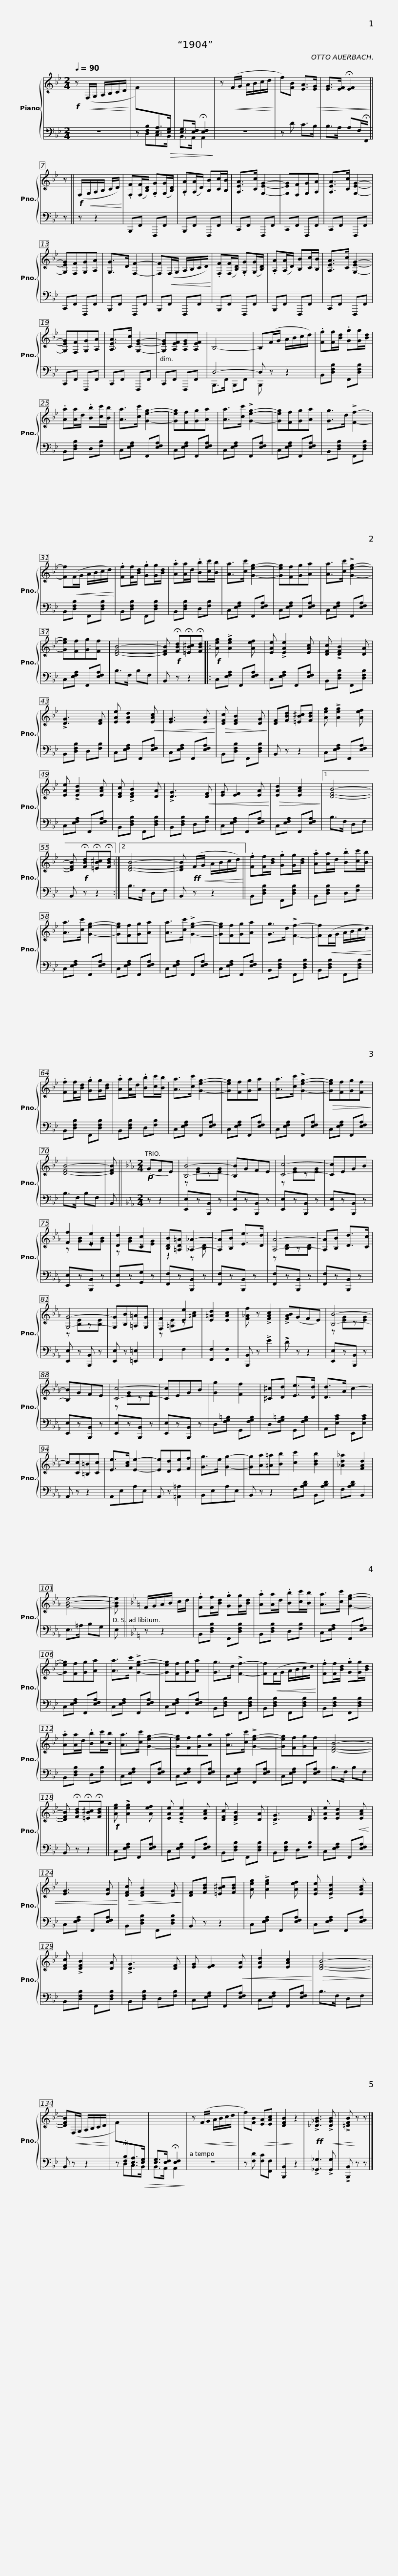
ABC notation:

X:1
%%score { ( 1 4 ) | ( 2 3 ) }
L:1/8
Q:1/4=90
M:2/4
I:linebreak $
K:Bb
V:1 treble
V:4 treble
V:2 bass
V:3 bass
V:1
!f! z!<(! (F,/G,/ A,/B,/C/D/!<)! | F)[I:staff +1][F,B,][E,A,]>[E,G,] |[I:staff -1] x4 | z!<(! (F/G/ A/B/c/d/!<)! | f)[FB] [EA]>!>(![EG] | %5
 [EG]>[EF] !fermata![EF]2!>)! ||$ z ||!f! (F,/!<(!G,/A,/B,/ C/D/)!<)! | .[F,F]([F,F]/[B,D]/) .[G,G]([G,G]/[B,D]/) | .[A,A]([A,A]/D/) [B,B][Cc]/[B,B]/ | %10
 [A,EA]>[Cc] [G,EG]2- | [G,EG][F,F][G,G][A,A] |$ [A,EA]>[Cc] [G,EG]2- | [G,EG][F,F][G,G][A,A] | [G,G]>D [F,F]2- | %15
 [F,F]!<(!(F,/G,/ A,/B,/C/D/)!<)! | .[F,F]([F,F]/[B,D]/) .[G,G]([G,G]/[B,D]/) |$ .[A,A]([A,A]/D/) [B,B][Cc]/[B,B]/ | [A,EA]>[Cc] [G,EG]2- | [G,EG][F,F][G,G][A,A] | %20
 [A,EA]>[Cc] [G,EG]2- | [G,EG][A,EF][A,EG][A,EF] |$ B,4- | B,(F/G/ A/B/c/d/) | .[Ff][Ff]/[Bd]/ .[Gg][Gg]/[Bd]/ | %25
 .[Aa][Aa]/d/ .[Bb][cc']/[Bb]/ | [Aa]>[cc'] [Geg]2- | [Geg][Ff][Gg][Aa] |$ [Aa]>[cc'] !>![Geg]2- | [Geg][Ff][Gg][Aa] | %30
 [Gg]>d !>![Ff]2- | [Ff]!<(!(F/G/ A/B/c/d/)!<)! | .[Ff][Ff]/[Bd]/ .[Gg][Gg]/[Bd]/ |$ .[Aa][Aa]/d/ .[Bb][cc']/[Bb]/ | [Aa]>[cc'] [Geg]2- | %35
 [Geg][Ff][Gg][Aa] | [Aa]>[cc'] !>![Geg]2- | [Geg][Ff][Gg][Ff] |$ [DFB]4- | [DFB]!f! !fermata![FBd]!fermata![=EB^c]!fermata![FBd] |: %40
!f! [Aeg] !>![Aeg]2 [Aef] | [EAe] !>![EAe]2 [EAc] | [DFc] !>![DFB]2 [DA] | !>![DG]3 [DF] | [EAe] [EAd]2!<(! [EAc] |$ %45
 [EG]3 [EA]!<)! |!>(! [DFc] [DFB]2 [DG]!>)! | [DF][FBd] [=EB^c][FBd] | [Aeg] !>![Aeg]2 [Aef] | [EAe] !>![EAd]2 [EAc] | %50
 [DFc] !>![DFB]2 [DA] | !>![DG]3!<(! [DF] |$ [EG] [EF]2 [EA]!<)! |!>(! [EAd]2 [EAc]2!>)! |1 [DFB]4- | %55
 [DFB]!f! !fermata![FBd]!fermata![=EB^c]!fermata![FBd] :|2 [DFB]4- | [DFB]!ff! (F/!<(!G/ A/B/c/d/)!<)! ||$ .[Ff][Ff]/[Bd]/ .[Gg][Gg]/[Bd]/ | .[Aa][Aa]/d/ .[Bb][cc']/[Bb]/ | %60
 [Aa]>[cc'] [Geg]2- | [Geg][Ff][Gg][Aa] | [Aa]>[cc'] !>![Geg]2- |$ [Geg][Ff][Gg][Aa] | [Gg]>d !>![Ff]2- | %65
 [Ff]!<(!(F/G/ A/B/c/d/)!<)! | .[Ff][Ff]/[Bd]/ .[Gg][Gg]/[Bd]/ | .[Aa][Aa]/d/ .[Bb][cc']/[Bb]/ |$ [Aa]>[cc'] [Geg]2- | [Geg][Ff][Gg][Aa] | %70
 [Aa]>[cc'] !>![Geg]2- |!>(! [Geg][Ff][Gg][Ff]!>)! | [DFB]4- | [DFB] ||$[K:Eb][M:2/4]!p! (GFE) | %75
 [B,B]4- | [B,B]GFE | [Cc]4- | [Cc]EGB | [Ff]2 [Ee]2 | %80
 [Dd]2 [Cc]2 | [B,DB][=A,D=A] [_A,_A]2- |$ [A,A][B,B] [Ee]>[Dd] | [A,A]4- | [A,A][B,B] [Dd]>[Cc] | %85
 [G,G]4- | [G,G][B,B][=A,=A][G,G] | [F,F]2 [Ee]2 | [E=Ad]2 [EAc]2 | [F_Af] z !>![FAc]2 |$ %90
 !>![FAB](GFE) | [B,B]4- | [B,B]GFE | [Cc]4- | [Cc]EGB | %95
 [Gg]2 [Ff]2 | [^C^c][Dd] [Ee]>[Dd] | [Dd]>A c2- |$ c[Cc][=B,=B][Cc] | [Ee]>[Ac] [Ee]2- | %100
 [Ee][Dd][Ee][Ff] | [Gg]>e [Gg]2- | [Gg][Aa][=A=a][Bb] | [cc']2 [Bdb]2 | [_Ad_a]2 [FAd]2 | %105
 [GBe]4- | [GBe] ||$[K:Bb] F/G/A/B/ c/d/ | .[Ff][Ff]/[Bd]/ .[Gg][Gg]/[Bd]/ | .[Aa][Aa]/d/ .[Bb][cc']/[Bb]/ | %110
 [Aa]>[cc'] [Geg]2- | [Geg][Ff][Gg][Aa] | [Aa]>[cc'] !>![Geg]2- | [Geg][Ff][Gg][Aa] |$ [Gg]>d !>![Ff]2- | %115
 [Ff]!<(!(F/G/ A/B/c/d/)!<)! | .[Ff][Ff]/[Bd]/ .[Gg][Gg]/[Bd]/ | .[Aa][Aa]/d/ .[Bb][cc']/[Bb]/ | [Aa]>[cc'] [Geg]2- | [Geg][Ff][Gg][Aa] | %120
 [Aa]>[cc'] !>![Geg]2- |$ [Geg][Ff][Gg][Ff] | [DFB]4- | [DFB] !fermata![FBd]!fermata![=EB^c]!fermata![FBd] ||!f! [Aeg] !>![Aeg]2 [Aef] | %125
 [EAe] !>![EAe]2 [EAc] | [DFc] !>![DFB]2 [DA] | !>![DG]3 [DF] | [EAe] [EAd]2!<(! [EAc] |$ [EG]3 [EA]!<)! | %130
!>(! [DFc] [DFB]2 [DG]!>)! | [DF][FBd] [=EB^c][FBd] | [Aeg] !>![Aeg]2 [Aef] | [EAe] !>![EAd]2 [EAc] | [DFc] !>![DFB]2 [DA] | %135
 !>![DG]3 [DF] | [EG] [EF]2!<(! [EA] | [EAd]2 [EAc]2!<)! |$!>(! [DFB]4-!>)! | [DFB]!<(!(F,/G,/ A,/B,/C/D/!<)! | %140
 F)[I:staff +1][F,B,][E,A,]>[E,G,] |[I:staff -1] x4 | z!<(! (F/G/ A/B/c/d/!<)! | f)[FB]!>(! [EA][EAc] | [DFB]2!>)! z2 | %145
!ff! !>![_D_GB]3!<(! !>![DGB] | !>![=DFB]!<)! z z |] %147
V:2
 z4 | z D,C,>!>(!B,, | [E,G,]>[E,F,] !fermata![E,F,]2!>)! | z4 | z D C>B, | %5
 B,>A, A,F,/!fermata!F,,/ ||$ z || z z2 | B,,,F,, F,,,F,, | B,,,F,, F,,,F,, | %10
 C,,F,, F,,,F,, | C,,F,, F,,,F,, |$ C,,F,, F,,,F,, | C,,F,, F,,,F,, | B,,,F,, F,,,F,, | %15
 B,,,F,, F,,,F,, | B,,,F,, F,,,F,, |$ B,,,F,, F,,,F,, | C,,F,, F,,,F,, | C,,F,, F,,,F,, | %20
 C,,F,, F,,,F,, | C,,F,, F,,,F,, |$ D,4- | D, z z2 | B,,[D,F,B,] F,,[D,F,B,] | %25
 B,,[D,F,B,] D,[F,B,] | C,[E,F,A,] F,,[E,F,A,] | C,[E,F,A,] F,,[E,F,A,] |$ C,[E,F,A,] F,,[E,F,A,] | C,[E,F,A,] F,,[E,F,A,] | %30
 B,,[D,F,B,] F,,[D,F,B,] | B,,[D,F,B,] F,,[D,F,B,] | B,,[D,F,B,] F,,[D,F,B,] |$ B,,[D,F,B,] D,[F,B,] | C,[E,F,A,] F,,[E,F,A,] | %35
 C,[E,F,A,] F,,[E,F,A,] | C,[E,F,A,] F,,[E,F,A,] | C,[E,F,A,] F,,[E,F,A,] |$ B,>F, B,F, | B,, z z2 |: %40
 C,[E,F,A,] F,,[E,F,A,] | C,[E,F,A,] F,,[E,F,A,] | B,,[D,F,B,] F,,[D,F,B,] | B,,[D,F,B,] D,[F,B,] | C,[E,F,A,] F,,[E,F,A,] |$ %45
 C,[E,F,A,] F,,[E,F,A,] | B,,[D,F,B,] F,,[D,F,B,] | B,, z z2 | C,[E,F,A,] F,,[E,F,A,] | C,[E,F,A,] F,,[E,F,A,] | %50
 B,,[D,F,B,] F,,[D,F,B,] | B,,[D,F,B,] D,[F,B,] |$ C,[E,F,A,] F,,[E,F,A,] | C,[E,F,A,] F,,[E,F,A,] |1 B,>F, D,F, | %55
 B,, z z2 :|2 B,>F, D,F, | B,, z z2 ||$ B,,[D,F,B,] F,,[D,F,B,] | B,,[D,F,B,] D,[F,B,] | %60
 C,[E,F,A,] F,,[E,F,A,] | C,[E,F,A,] F,,[E,F,A,] | C,[E,F,A,] F,,[E,F,A,] |$ C,[E,F,A,] F,,[E,F,A,] | B,,[D,F,B,] F,,[D,F,B,] | %65
 B,,[D,F,B,] F,,[D,F,B,] | B,,[D,F,B,] F,,[D,F,B,] | B,,[D,F,B,] D,[F,B,] |$ C,[E,F,A,] F,,[E,F,A,] | C,[E,F,A,] F,,[E,F,A,] | %70
 C,[E,F,A,] F,,[E,F,A,] | C,[E,F,A,] F,,[E,F,A,] | B,>F, B,F, | B,, ||$[K:Eb][M:2/4] z z2 | %75
 [E,,E,]z[B,,,B,,] z | [E,,E,]z[B,,,B,,] z | [E,,E,]z[B,,,B,,] z | [E,,E,]z[B,,,B,,] z | [E,,E,]z[B,,,B,,] z | %80
 [E,,E,]z[G,,G,] z | [F,,F,]z[B,,,B,,] z |$ [F,,F,]z[B,,,B,,] z | [F,,F,]z[B,,,B,,] z | [F,,F,]z[B,,,B,,] z | %85
 [E,,E,] z [B,,,B,,] z | [E,,E,] z [=E,,=E,]2 | F,,2 F,2 | [F,,F,]2 [F,,F,]2 | [B,,,B,,] z !>!E2 |$ %90
 !>!D z z2 | [E,,E,]z[B,,,B,,] z | [E,,E,]z[B,,,B,,] z | [E,,E,]z[B,,,B,,] z | [E,,E,]z[B,,,B,,] z | %95
 D,[F,G,=B,] G,,[F,G,B,] | D,[F,G,=B,] G,,[F,G,B,] | A,,[E,A,C] E,,[E,A,C] |$ A,, z z2 | A,,E,A,E, | %100
 A,, z [=A,,=A,]2 | B,,E,A,E, | B,, z z2 | F,[A,B,D] B,,[A,B,D] | F,[A,B,D] B,,2 | %105
 E,>=A, B,G, | E, ||$[K:Bb] z z2 | B,,[D,F,B,] F,,[D,F,B,] | B,,[D,F,B,] D,[F,B,] | %110
 C,[E,F,A,] F,,[E,F,A,] | C,[E,F,A,] F,,[E,F,A,] | C,[E,F,A,] F,,[E,F,A,] | C,[E,F,A,] F,,[E,F,A,] |$ B,,[D,F,B,] F,,[D,F,B,] | %115
 B,,[D,F,B,] F,,[D,F,B,] | B,,[D,F,B,] F,,[D,F,B,] | B,,[D,F,B,] D,[F,B,] | C,[E,F,A,] F,,[E,F,A,] | C,[E,F,A,] F,,[E,F,A,] | %120
 C,[E,F,A,] F,,[E,F,A,] |$ C,[E,F,A,] F,,[E,F,A,] | B,>F, B,F, | B,, z z2 || C,[E,F,A,] F,,[E,F,A,] | %125
 C,[E,F,A,] F,,[E,F,A,] | B,,[D,F,B,] F,,[D,F,B,] | B,,[D,F,B,] D,[F,B,] | C,[E,F,A,] F,,[E,F,A,] |$ C,[E,F,A,] F,,[E,F,A,] | %130
 B,,[D,F,B,] F,,[D,F,B,] | B,, z z2 | C,[E,F,A,] F,,[E,F,A,] | C,[E,F,A,] F,,[E,F,A,] | B,,[D,F,B,] F,,[D,F,B,] | %135
 B,,[D,F,B,] D,[F,B,] | C,[E,F,A,] F,,[E,F,A,] | C,[E,F,A,] F,,[E,F,A,] |$ B,>F, D,F, | B,, z z2 | %140
 z D,C,>!>(!B,, | [E,G,]>[E,F,] !fermata![E,F,]2!>)! | z4 | z [F,D] [F,C][F,,F,] | [B,,,B,,]2 z2 | %145
 !>![_G,,_G,]3 !>![G,,G,] | !>![B,,,B,,] z z |] %147
V:3
 x4 | x4 | B,,>A,, A,,2 | x4 | x4 | %5
 x4 ||$ x || x3 | x4 | x4 | %10
 x4 | x4 |$ x4 | x4 | x4 | %15
 x4 | x4 |$ x4 | x4 | x4 | %20
 x4 | x4 |$ B,,,>F,, B,,,F,, | B,,, x3 | x4 | %25
 x4 | x4 | x4 |$ x4 | x4 | %30
 x4 | x4 | x4 |$ x4 | x4 | %35
 x4 | x4 | x4 |$ x4 | x4 |: %40
 x4 | x4 | x4 | x4 | x4 |$ %45
 x4 | x4 | x4 | x4 | x4 | %50
 x4 | x4 |$ x4 | x4 |1 x4 | %55
 x4 :|2 x4 | x4 ||$ x4 | x4 | %60
 x4 | x4 | x4 |$ x4 | x4 | %65
 x4 | x4 | x4 |$ x4 | x4 | %70
 x4 | x4 | x4 | x ||$[K:Eb][M:2/4] x3 | %75
 x4 | x4 | x4 | x4 | x4 | %80
 x4 | x4 |$ x4 | x4 | x4 | %85
 x4 | x4 | x4 | x4 | x4 |$ %90
 x4 | x4 | x4 | x4 | x4 | %95
 x4 | x4 | x4 |$ x4 | x4 | %100
 x4 | x4 | x4 | x4 | x4 | %105
 x4 | x ||$[K:Bb] x3 | x4 | x4 | %110
 x4 | x4 | x4 | x4 |$ x4 | %115
 x4 | x4 | x4 | x4 | x4 | %120
 x4 |$ x4 | x4 | x4 || x4 | %125
 x4 | x4 | x4 | x4 |$ x4 | %130
 x4 | x4 | x4 | x4 | x4 | %135
 x4 | x4 | x4 |$ x4 | x4 | %140
 x4 | B,,>A,, A,,2 | x4 | x4 | x4 | %145
 x4 | x3 |] %147
V:4
 x4 | x4 | x4 | x4 | x4 | %5
 x4 ||$ x || x3 | x4 | x4 | %10
 x4 | x4 |$ x4 | x4 | x4 | %15
 x4 | x4 |$ x4 | x4 | x4 | %20
 x4 | x4 |$ x4 | x4 | x4 | %25
 x4 | x4 | x4 |$ x4 | x4 | %30
 x4 | x4 | x4 |$ x4 | x4 | %35
 x4 | x4 | x4 |$ x4 | x4 |: %40
 x4 | x4 | x4 | x4 | x4 |$ %45
 x4 | x4 | x4 | x4 | x4 | %50
 x4 | x4 |$ x4 | x4 |1 x4 | %55
 x4 :|2 x4 | x4 ||$ x4 | x4 | %60
 x4 | x4 | x4 |$ x4 | x4 | %65
 x4 | x4 | x4 |$ x4 | x4 | %70
 x4 | x4 | x4 | x ||$[K:Eb][M:2/4] x3 | %75
 z [EG]z[EG] | x4 | z [EG]z[EG] | x4 | z [GB]z[GB] | %80
 z [GB]z[EG] | z2 z [B,D] |$ x4 | z [B,D]z[B,D] | x4 | %85
 z [B,E]z[B,E] | x4 | z [=A,E]z[=Ac] | x4 | x4 |$ %90
 x4 | z [EG]z[EG] | x4 | z [EG]z[EG] | x4 | %95
 x4 | x4 | x4 |$ x4 | x4 | %100
 x4 | x4 | x4 | x4 | x4 | %105
 x4 | x ||$[K:Bb] x3 | x4 | x4 | %110
 x4 | x4 | x4 | x4 |$ x4 | %115
 x4 | x4 | x4 | x4 | x4 | %120
 x4 |$ x4 | x4 | x4 || x4 | %125
 x4 | x4 | x4 | x4 |$ x4 | %130
 x4 | x4 | x4 | x4 | x4 | %135
 x4 | x4 | x4 |$ x4 | x4 | %140
 x4 | x4 | x4 | x4 | x4 | %145
 x4 | x3 |] %147
